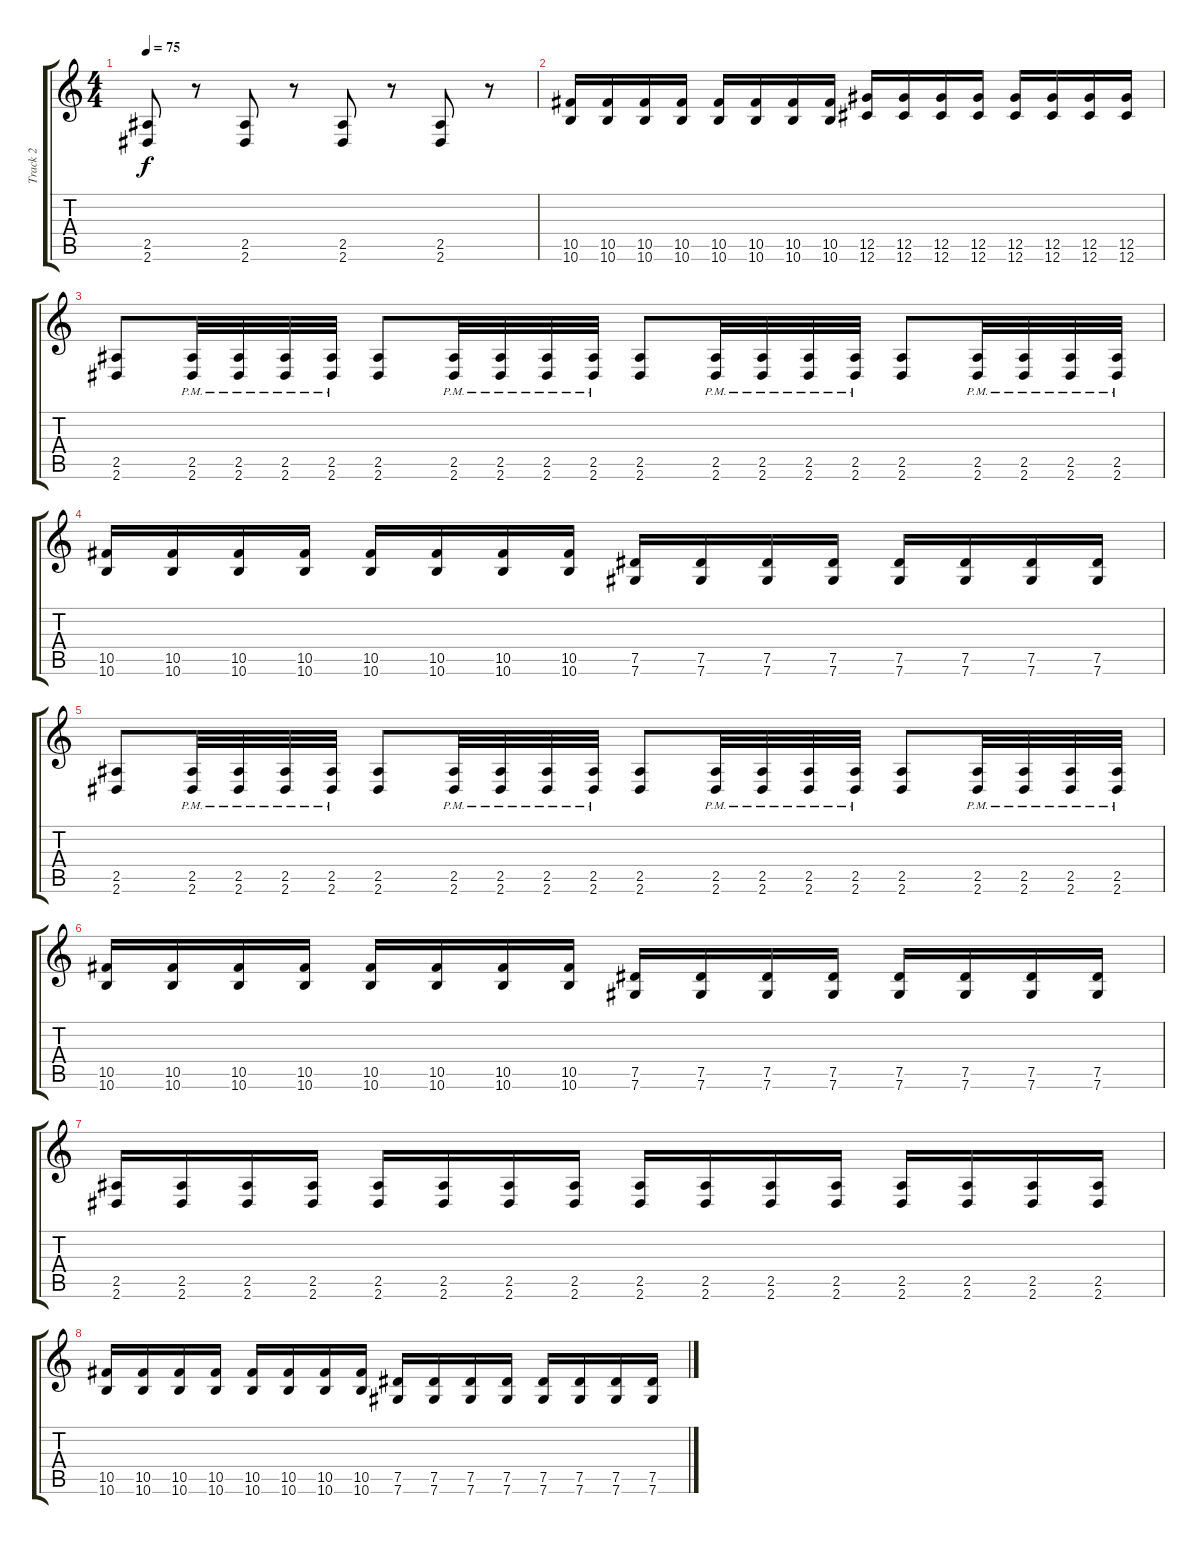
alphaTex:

\track ("Track 2" "Track 2") {instrument distortionguitar}
\staff {score tabs}
\tuning (Eb4 Bb3 Gb3 Db3 Ab2 Db2) {hide}
\ts (4 4)
\tempo 75
\clef g2
\ks c
(2.5 2.6).8{dy f} r.8 (2.5 2.6).8 r.8 (2.5 2.6).8 r.8 (2.5 2.6).8 r.8 |
(10.5 10.6).16 (10.5 10.6).16 (10.5 10.6).16 (10.5 10.6).16 (10.5 10.6).16 (10.5 10.6).16 (10.5 10.6).16 (10.5 10.6).16 (12.5 12.6).16 (12.5 12.6).16 (12.5 12.6).16 (12.5 12.6).16 (12.5 12.6).16 (12.5 12.6).16 (12.5 12.6).16 (12.5 12.6).16 |
(2.5 2.6).8 (2.5{pm} 2.6{pm}).32 (2.5{pm} 2.6{pm}).32 (2.5{pm} 2.6{pm}).32 (2.5{pm} 2.6{pm}).32 (2.5 2.6).8 (2.5{pm} 2.6{pm}).32 (2.5{pm} 2.6{pm}).32 (2.5{pm} 2.6{pm}).32 (2.5{pm} 2.6{pm}).32 (2.5 2.6).8 (2.5{pm} 2.6{pm}).32 (2.5{pm} 2.6{pm}).32 (2.5{pm} 2.6{pm}).32 (2.5{pm} 2.6{pm}).32 (2.5 2.6).8 (2.5{pm} 2.6{pm}).32 (2.5{pm} 2.6{pm}).32 (2.5{pm} 2.6{pm}).32 (2.5{pm} 2.6{pm}).32 |
(10.5 10.6).16 (10.5 10.6).16 (10.5 10.6).16 (10.5 10.6).16 (10.5 10.6).16 (10.5 10.6).16 (10.5 10.6).16 (10.5 10.6).16 (7.5 7.6).16 (7.5 7.6).16 (7.5 7.6).16 (7.5 7.6).16 (7.5 7.6).16 (7.5 7.6).16 (7.5 7.6).16 (7.5 7.6).16 |
(2.5 2.6).8 (2.5{pm} 2.6{pm}).32 (2.5{pm} 2.6{pm}).32 (2.5{pm} 2.6{pm}).32 (2.5{pm} 2.6{pm}).32 (2.5 2.6).8 (2.5{pm} 2.6{pm}).32 (2.5{pm} 2.6{pm}).32 (2.5{pm} 2.6{pm}).32 (2.5{pm} 2.6{pm}).32 (2.5 2.6).8 (2.5{pm} 2.6{pm}).32 (2.5{pm} 2.6{pm}).32 (2.5{pm} 2.6{pm}).32 (2.5{pm} 2.6{pm}).32 (2.5 2.6).8 (2.5{pm} 2.6{pm}).32 (2.5{pm} 2.6{pm}).32 (2.5{pm} 2.6{pm}).32 (2.5{pm} 2.6{pm}).32 |
(10.5 10.6).16 (10.5 10.6).16 (10.5 10.6).16 (10.5 10.6).16 (10.5 10.6).16 (10.5 10.6).16 (10.5 10.6).16 (10.5 10.6).16 (7.5 7.6).16 (7.5 7.6).16 (7.5 7.6).16 (7.5 7.6).16 (7.5 7.6).16 (7.5 7.6).16 (7.5 7.6).16 (7.5 7.6).16 |
(2.5 2.6).16 (2.5 2.6).16 (2.5 2.6).16 (2.5 2.6).16 (2.5 2.6).16 (2.5 2.6).16 (2.5 2.6).16 (2.5 2.6).16 (2.5 2.6).16 (2.5 2.6).16 (2.5 2.6).16 (2.5 2.6).16 (2.5 2.6).16 (2.5 2.6).16 (2.5 2.6).16 (2.5 2.6).16 |
(10.5 10.6).16 (10.5 10.6).16 (10.5 10.6).16 (10.5 10.6).16 (10.5 10.6).16 (10.5 10.6).16 (10.5 10.6).16 (10.5 10.6).16 (7.5 7.6).16 (7.5 7.6).16 (7.5 7.6).16 (7.5 7.6).16 (7.5 7.6).16 (7.5 7.6).16 (7.5 7.6).16 (7.5 7.6).16
